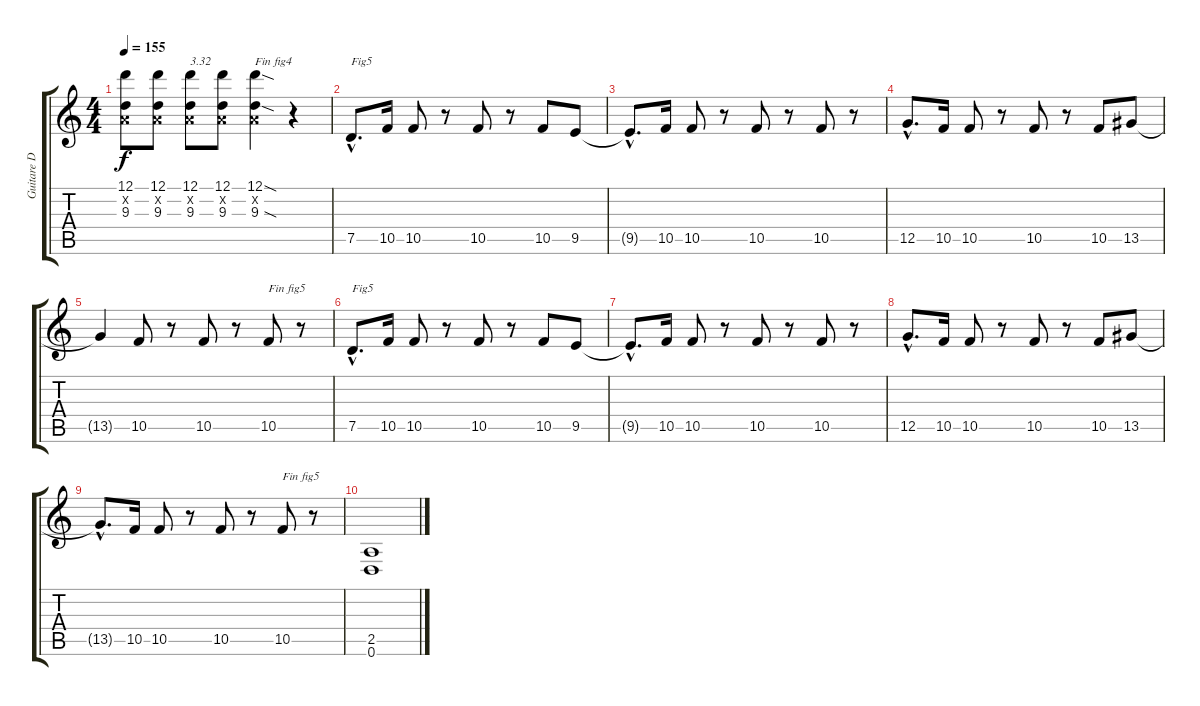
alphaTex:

\track ("Guitare D" "Guitare D") {instrument overdrivenguitar}
\staff {score tabs}
\tuning (D4 A3 F3 C3 G2 D2) {hide}
\ts (4 4)
\tempo 155
\clef g2
\ks c
(12.1 0.2{x} 9.3).8{dy f} (12.1 0.2{x} 9.3).8 (12.1 0.2{x} 9.3).8{txt "3.32"} (12.1 0.2{x} 9.3).8 (12.1{sod} 0.2{x} 9.3{sod}).4{txt "Fin fig4"} r.4 |
7.5{hac}.8{d txt "Fig5"} 10.5.16 10.5.8 r.8 10.5.8 r.8 10.5.8 9.5.8 |
9.5{hac t}.8{d} 10.5.16 10.5.8 r.8 10.5.8 r.8 10.5.8 r.8 |
12.5{hac}.8{d} 10.5.16 10.5.8 r.8 10.5.8 r.8 10.5.8 13.5.8 |
13.5{t}.4 10.5.8 r.8 10.5.8 r.8 10.5.8{txt "Fin fig5"} r.8 |
7.5{hac}.8{d txt "Fig5"} 10.5.16 10.5.8 r.8 10.5.8 r.8 10.5.8 9.5.8 |
9.5{hac t}.8{d} 10.5.16 10.5.8 r.8 10.5.8 r.8 10.5.8 r.8 |
12.5{hac}.8{d} 10.5.16 10.5.8 r.8 10.5.8 r.8 10.5.8 13.5.8 |
13.5{hac t}.8{d} 10.5.16 10.5.8 r.8 10.5.8 r.8 10.5.8{txt "Fin fig5"} r.8 |
(2.5 0.6).1
